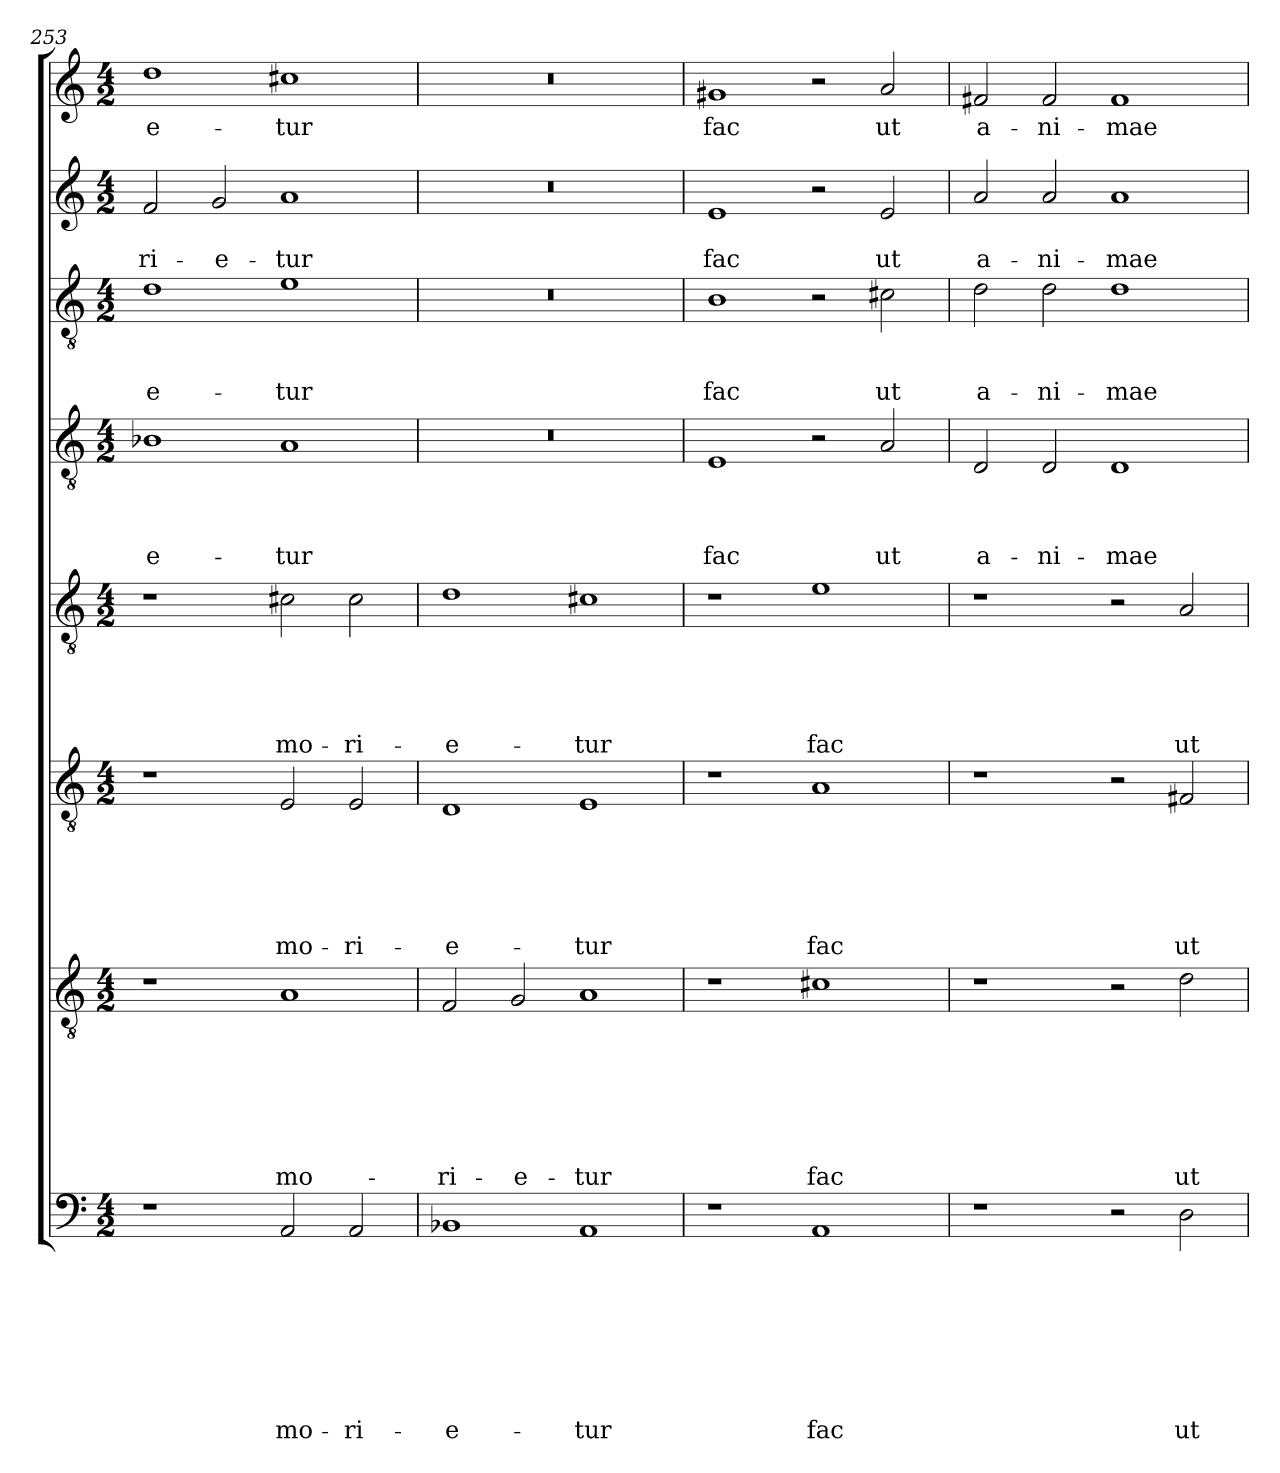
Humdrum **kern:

**kern	**text	**text	**text	**text	**text	**text	**text	**text	**kern	**text	**text	**text	**text	**text	**text	**text	**kern	**text	**text	**text	**text	**text	**text	**kern	**text	**text	**text	**text	**text	**kern	**text	**text	**text	**text	**kern	**text	**text	**text	**kern	**text	**text	**kern	**text
*part8	*part8	*part8	*part8	*part8	*part8	*part8	*part8	*part8	*part7	*part7	*part7	*part7	*part7	*part7	*part7	*part7	*part6	*part6	*part6	*part6	*part6	*part6	*part6	*part5	*part5	*part5	*part5	*part5	*part5	*part4	*part4	*part4	*part4	*part4	*part3	*part3	*part3	*part3	*part2	*part2	*part2	*part1	*part1
*staff8	*staff8	*staff8	*staff8	*staff8	*staff8	*staff8	*staff8	*staff8	*staff7	*staff7	*staff7	*staff7	*staff7	*staff7	*staff7	*staff7	*staff6	*staff6	*staff6	*staff6	*staff6	*staff6	*staff6	*staff5	*staff5	*staff5	*staff5	*staff5	*staff5	*staff4	*staff4	*staff4	*staff4	*staff4	*staff3	*staff3	*staff3	*staff3	*staff2	*staff2	*staff2	*staff1	*staff1
*clefF4	*	*	*	*	*	*	*	*	*clefGv2	*	*	*	*	*	*	*	*clefGv2	*	*	*	*	*	*	*clefGv2	*	*	*	*	*	*clefGv2	*	*	*	*	*clefGv2	*	*	*	*clefG2	*	*	*clefG2	*
*k[]	*	*	*	*	*	*	*	*	*k[]	*	*	*	*	*	*	*	*k[]	*	*	*	*	*	*	*k[]	*	*	*	*	*	*k[]	*	*	*	*	*k[]	*	*	*	*k[]	*	*	*k[]	*
*a:	*	*	*	*	*	*	*	*	*a:	*	*	*	*	*	*	*	*a:	*	*	*	*	*	*	*a:	*	*	*	*	*	*a:	*	*	*	*	*a:	*	*	*	*a:	*	*	*a:	*
*M4/2	*	*	*	*	*	*	*	*	*M4/2	*	*	*	*	*	*	*	*M4/2	*	*	*	*	*	*	*M4/2	*	*	*	*	*	*M4/2	*	*	*	*	*M4/2	*	*	*	*M4/2	*	*	*M4/2	*
=253	=253	=253	=253	=253	=253	=253	=253	=253	=253	=253	=253	=253	=253	=253	=253	=253	=253	=253	=253	=253	=253	=253	=253	=253	=253	=253	=253	=253	=253	=253	=253	=253	=253	=253	=253	=253	=253	=253	=253	=253	=253	=253	=253
!	!	!	!	!	!	!	!	!	!	!	!	!	!	!	!	!	!	!	!	!	!	!	!	!	!	!	!	!	!	!	!	!	!	!LO:LY:b	!	!	!	!LO:LY:b	!	!	!LO:LY:b	!	!LO:LY:b
1r	.	.	.	.	.	.	.	.	1r	.	.	.	.	.	.	.	1r	.	.	.	.	.	.	1r	.	.	.	.	.	1B-X	.	.	.	-e-	1d	.	.	-e-	2f/	.	-ri-	1dd	-e-
!	!	!	!	!	!	!	!	!	!	!	!	!	!	!	!	!	!	!	!	!	!	!	!	!	!	!	!	!	!	!	!	!	!	!	!	!	!	!	!	!	!LO:LY:b	!	!
.	.	.	.	.	.	.	.	.	.	.	.	.	.	.	.	.	.	.	.	.	.	.	.	.	.	.	.	.	.	.	.	.	.	.	.	.	.	.	2g/	.	-e-	.	.
!	!	!	!	!	!	!	!	!LO:LY:b	!	!	!	!	!	!	!	!LO:LY:b	!	!	!	!	!	!	!LO:LY:b	!	!	!	!	!	!LO:LY:b	!	!	!	!	!LO:LY:b	!	!	!	!LO:LY:b	!	!	!LO:LY:b	!	!LO:LY:b
2AA/	.	.	.	.	.	.	.	mo-	1A	.	.	.	.	.	.	mo-	2E/	.	.	.	.	.	mo-	2c#X\	.	.	.	.	mo-	1A	.	.	.	-tur	1e	.	.	-tur	1a	.	-tur	1cc#X	-tur
!	!	!	!	!	!	!	!	!LO:LY:b	!	!	!	!	!	!	!	!	!	!	!	!	!	!	!LO:LY:b	!	!	!	!	!	!LO:LY:b	!	!	!	!	!	!	!	!	!	!	!	!	!	!
2AA/	.	.	.	.	.	.	.	-ri-	.	.	.	.	.	.	.	.	2E/	.	.	.	.	.	-ri-	2c#\	.	.	.	.	-ri-	.	.	.	.	.	.	.	.	.	.	.	.	.	.
=254	=254	=254	=254	=254	=254	=254	=254	=254	=254	=254	=254	=254	=254	=254	=254	=254	=254	=254	=254	=254	=254	=254	=254	=254	=254	=254	=254	=254	=254	=254	=254	=254	=254	=254	=254	=254	=254	=254	=254	=254	=254	=254	=254
!	!	!	!	!	!	!	!	!LO:LY:b	!	!	!	!	!	!	!	!LO:LY:b	!	!	!	!	!	!	!LO:LY:b	!	!	!	!	!	!LO:LY:b	!	!	!	!	!	!	!	!	!	!	!	!	!	!
1BB-X	.	.	.	.	.	.	.	-e-	2F/	.	.	.	.	.	.	-ri-	1D	.	.	.	.	.	-e-	1d	.	.	.	.	-e-	0r	.	.	.	.	0r	.	.	.	0r	.	.	0r	.
!	!	!	!	!	!	!	!	!	!	!	!	!	!	!	!	!LO:LY:b	!	!	!	!	!	!	!	!	!	!	!	!	!	!	!	!	!	!	!	!	!	!	!	!	!	!	!
.	.	.	.	.	.	.	.	.	2G/	.	.	.	.	.	.	-e-	.	.	.	.	.	.	.	.	.	.	.	.	.	.	.	.	.	.	.	.	.	.	.	.	.	.	.
!	!	!	!	!	!	!	!	!LO:LY:b	!	!	!	!	!	!	!	!LO:LY:b	!	!	!	!	!	!	!LO:LY:b	!	!	!	!	!	!LO:LY:b	!	!	!	!	!	!	!	!	!	!	!	!	!	!
1AA	.	.	.	.	.	.	.	-tur	1A	.	.	.	.	.	.	-tur	1E	.	.	.	.	.	-tur	1c#X	.	.	.	.	-tur	.	.	.	.	.	.	.	.	.	.	.	.	.	.
=255	=255	=255	=255	=255	=255	=255	=255	=255	=255	=255	=255	=255	=255	=255	=255	=255	=255	=255	=255	=255	=255	=255	=255	=255	=255	=255	=255	=255	=255	=255	=255	=255	=255	=255	=255	=255	=255	=255	=255	=255	=255	=255	=255
!	!	!	!	!	!	!	!	!	!	!	!	!	!	!	!	!	!	!	!	!	!	!	!	!	!	!	!	!	!	!	!	!	!	!LO:LY:b	!	!	!	!LO:LY:b	!	!	!LO:LY:b	!	!LO:LY:b
1r	.	.	.	.	.	.	.	.	1r	.	.	.	.	.	.	.	1r	.	.	.	.	.	.	1r	.	.	.	.	.	1E	.	.	.	fac	1B	.	.	fac	1e	.	fac	1g#X	fac
!	!	!	!	!	!	!	!	!LO:LY:b	!	!	!	!	!	!	!	!LO:LY:b	!	!	!	!	!	!	!LO:LY:b	!	!	!	!	!	!LO:LY:b	!	!	!	!	!	!	!	!	!	!	!	!	!	!
1AA	.	.	.	.	.	.	.	fac	1c#X	.	.	.	.	.	.	fac	1A	.	.	.	.	.	fac	1e	.	.	.	.	fac	2r	.	.	.	.	2r	.	.	.	2r	.	.	2r	.
!	!	!	!	!	!	!	!	!	!	!	!	!	!	!	!	!	!	!	!	!	!	!	!	!	!	!	!	!	!	!	!	!	!	!LO:LY:b	!	!	!	!LO:LY:b	!	!	!LO:LY:b	!	!LO:LY:b
.	.	.	.	.	.	.	.	.	.	.	.	.	.	.	.	.	.	.	.	.	.	.	.	.	.	.	.	.	.	2A/	.	.	.	ut	2c#X\	.	.	ut	2e/	.	ut	2a/	ut
=256	=256	=256	=256	=256	=256	=256	=256	=256	=256	=256	=256	=256	=256	=256	=256	=256	=256	=256	=256	=256	=256	=256	=256	=256	=256	=256	=256	=256	=256	=256	=256	=256	=256	=256	=256	=256	=256	=256	=256	=256	=256	=256	=256
!	!	!	!	!	!	!	!	!	!	!	!	!	!	!	!	!	!	!	!	!	!	!	!	!	!	!	!	!	!	!	!	!	!	!LO:LY:b	!	!	!	!LO:LY:b	!	!	!LO:LY:b	!	!LO:LY:b
1r	.	.	.	.	.	.	.	.	1r	.	.	.	.	.	.	.	1r	.	.	.	.	.	.	1r	.	.	.	.	.	2D/	.	.	.	a-	2d\	.	.	a-	2a/	.	a-	2f#X/	a-
!	!	!	!	!	!	!	!	!	!	!	!	!	!	!	!	!	!	!	!	!	!	!	!	!	!	!	!	!	!	!	!	!	!	!LO:LY:b	!	!	!	!LO:LY:b	!	!	!LO:LY:b	!	!LO:LY:b
.	.	.	.	.	.	.	.	.	.	.	.	.	.	.	.	.	.	.	.	.	.	.	.	.	.	.	.	.	.	2D/	.	.	.	-ni-	2d\	.	.	-ni-	2a/	.	-ni-	2f#/	-ni-
!	!	!	!	!	!	!	!	!	!	!	!	!	!	!	!	!	!	!	!	!	!	!	!	!	!	!	!	!	!	!	!	!	!	!LO:LY:b	!	!	!	!LO:LY:b	!	!	!LO:LY:b	!	!LO:LY:b
2r	.	.	.	.	.	.	.	.	2r	.	.	.	.	.	.	.	2r	.	.	.	.	.	.	2r	.	.	.	.	.	1D	.	.	.	-mae	1d	.	.	-mae	1a	.	-mae	1f#	-mae
!	!	!	!	!	!	!	!	!LO:LY:b	!	!	!	!	!	!	!	!LO:LY:b	!	!	!	!	!	!	!LO:LY:b	!	!	!	!	!	!LO:LY:b	!	!	!	!	!	!	!	!	!	!	!	!	!	!
2D\	.	.	.	.	.	.	.	ut	2d\	.	.	.	.	.	.	ut	2F#X/	.	.	.	.	.	ut	2A/	.	.	.	.	ut	.	.	.	.	.	.	.	.	.	.	.	.	.	.
=	=	=	=	=	=	=	=	=	=	=	=	=	=	=	=	=	=	=	=	=	=	=	=	=	=	=	=	=	=	=	=	=	=	=	=	=	=	=	=	=	=	=	=
*-	*-	*-	*-	*-	*-	*-	*-	*-	*-	*-	*-	*-	*-	*-	*-	*-	*-	*-	*-	*-	*-	*-	*-	*-	*-	*-	*-	*-	*-	*-	*-	*-	*-	*-	*-	*-	*-	*-	*-	*-	*-	*-	*-
